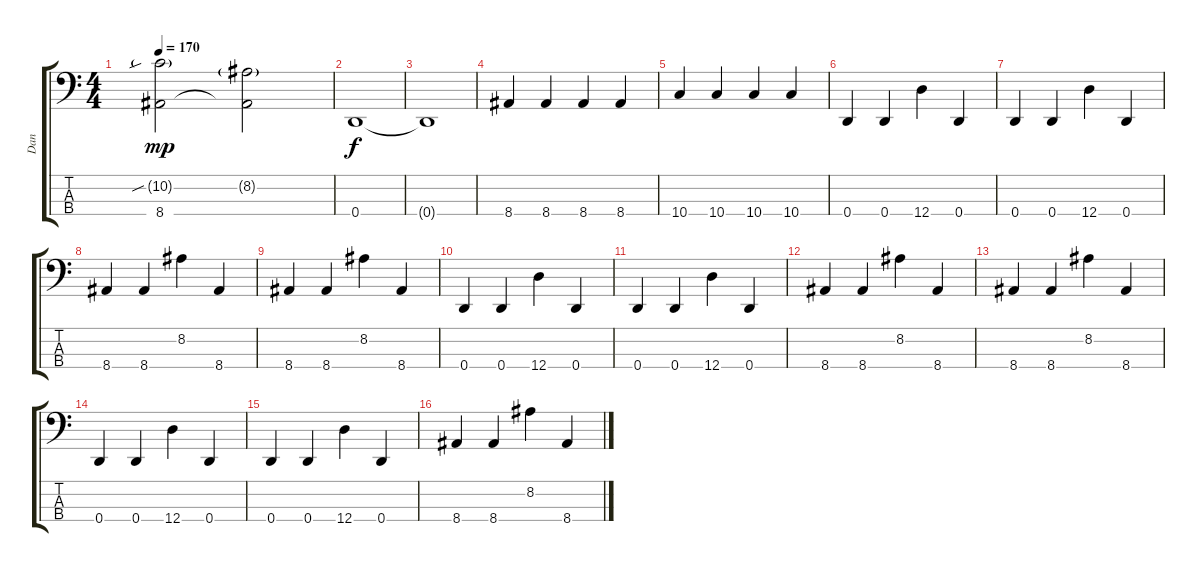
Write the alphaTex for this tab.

\track ("Dan" "Dan") {instrument electricbasspick}
\staff {score tabs}
\tuning (G2 D2 A1 D1) {hide}
\ts (4 4)
\tempo 170
\clef f4
\ks c
(10.2{sib g} 8.4{t}).2{dy mp} (8.2{g} 8.4{t}).2 |
0.4.1{dy f} |
0.4{t}.1 |
8.4.4 8.4.4 8.4.4 8.4.4 |
10.4.4 10.4.4 10.4.4 10.4.4 |
0.4.4 0.4.4 12.4.4 0.4.4 |
0.4.4 0.4.4 12.4.4 0.4.4 |
8.4.4 8.4.4 8.2.4 8.4.4 |
8.4.4 8.4.4 8.2.4 8.4.4 |
0.4.4 0.4.4 12.4.4 0.4.4 |
0.4.4 0.4.4 12.4.4 0.4.4 |
8.4.4 8.4.4 8.2.4 8.4.4 |
8.4.4 8.4.4 8.2.4 8.4.4 |
0.4.4 0.4.4 12.4.4 0.4.4 |
0.4.4 0.4.4 12.4.4 0.4.4 |
8.4.4 8.4.4 8.2.4 8.4.4
